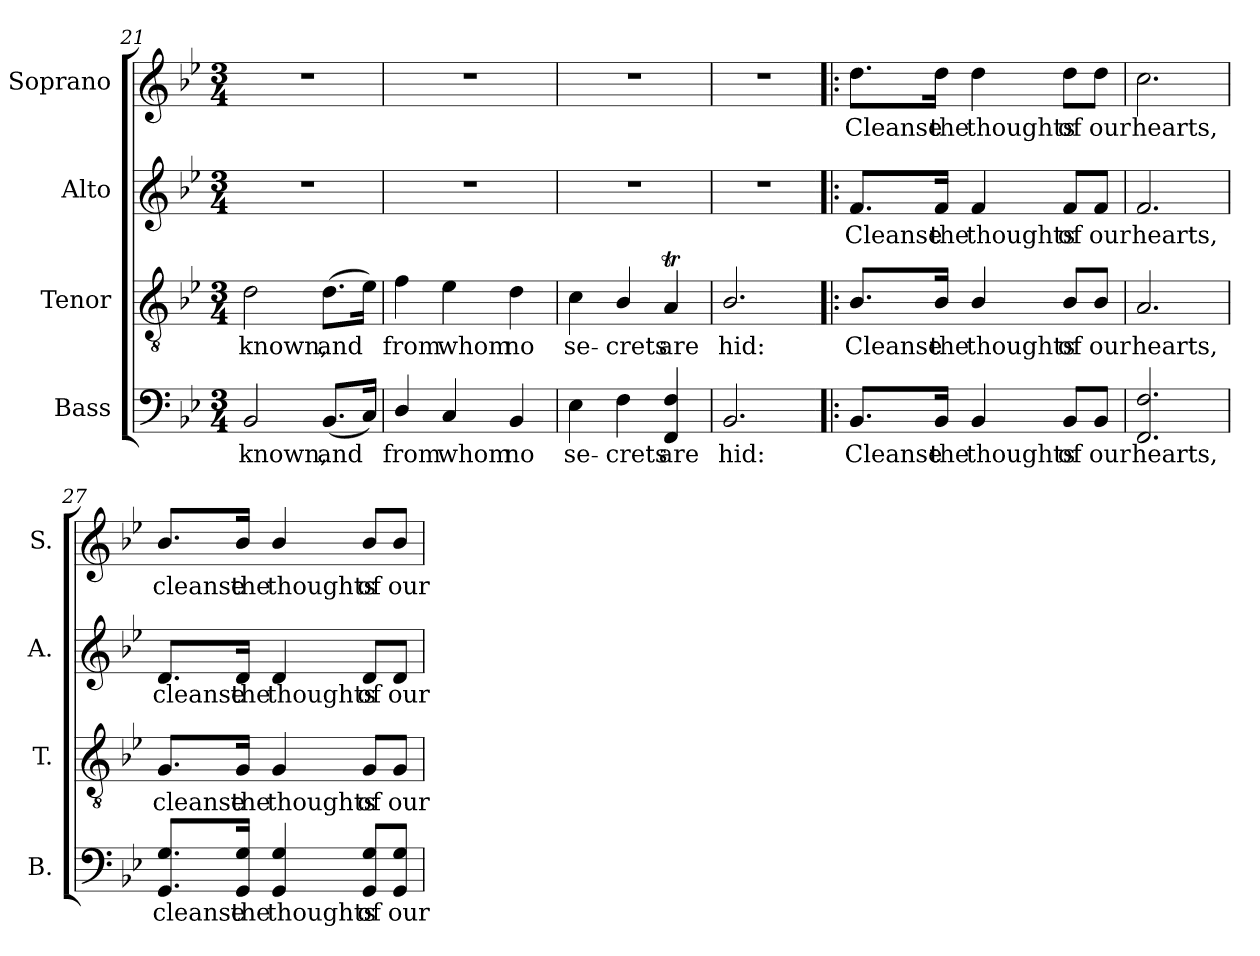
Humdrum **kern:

**kern	**text	**kern	**text	**kern	**text	**kern	**text
*part4	*part4	*part3	*part3	*part2	*part2	*part1	*part1
*staff4	*staff4	*staff3	*staff3	*staff2	*staff2	*staff1	*staff1
*I"Bass	*	*I"Tenor	*	*I"Alto	*	*I"Soprano	*
*I'B.	*	*I'T.	*	*I'A.	*	*I'S.	*
*clefF4	*	*clefGv2	*	*clefG2	*	*clefG2	*
*	*	*ITrd7c12	*	*	*	*	*
*k[b-e-]	*	*k[b-e-]	*	*k[b-e-]	*	*k[b-e-]	*
*B-:	*	*B-:	*	*B-:	*	*B-:	*
*M3/4	*	*M3/4	*	*M3/4	*	*M3/4	*
=21	=21	=21	=21	=21	=21	=21	=21
!	!LO:LY:b:color=#000000	!	!	!	!	!	!
!	!	!	!LO:LY:b:color=#000000	!LO:N:vis=1	!	!LO:N:vis=1	!
2BB-i/	known,	2Di\	known,	2.r	.	2.r	.
!	!LO:LY:b:color=#000000	!	!	!	!	!	!
!	!	!	!LO:LY:b:color=#000000	!	!	!	!
(8.BB-i/L	and	(8.Di\L	and	.	.	.	.
16Ci/Jk)	.	16E-i\Jk)	.	.	.	.	.
=22	=22	=22	=22	=22	=22	=22	=22
!	!LO:LY:b:color=#000000	!	!	!	!	!	!
!	!	!	!LO:LY:b:color=#000000	!LO:N:vis=1	!	!LO:N:vis=1	!
4Di/	from	4Fi\	from	2.r	.	2.r	.
!	!LO:LY:b:color=#000000	!	!	!	!	!	!
!	!	!	!LO:LY:b:color=#000000	!	!	!	!
4Ci/	whom	4E-i\	whom	.	.	.	.
!	!LO:LY:b:color=#000000	!	!	!	!	!	!
!	!	!	!LO:LY:b:color=#000000	!	!	!	!
4BB-i/	no	4Di\	no	.	.	.	.
=23	=23	=23	=23	=23	=23	=23	=23
!	!LO:LY:b:color=#000000	!	!	!	!	!	!
!	!	!	!LO:LY:b:color=#000000	!LO:N:vis=1	!	!LO:N:vis=1	!
4E-i\	se-	4Ci\	se-	2.r	.	2.r	.
!	!LO:LY:b:color=#000000	!	!	!	!	!	!
!	!	!	!LO:LY:b:color=#000000	!	!	!	!
4Fi\	-crets	4BB-i/	-crets	.	.	.	.
!	!LO:LY:b:color=#000000	!	!	!	!	!	!
!	!	!	!LO:LY:b:color=#000000	!	!	!	!
4FFi/ 4Fi	are	4AAti/	are	.	.	.	.
=24	=24	=24	=24	=24	=24	=24	=24
!	!LO:LY:b:color=#000000	!	!	!	!	!	!
!	!	!	!LO:LY:b:color=#000000	!LO:N:vis=1	!	!LO:N:vis=1	!
2.BB-i/	hid:	2.BB-i/	hid:	2.r	.	2.r	.
!!LO:LB:g=z
=25!|:	=25!|:	=25!|:	=25!|:	=25!|:	=25!|:	=25!|:	=25!|:
!	!LO:LY:b:color=#000000	!	!	!	!	!	!
!	!	!	!LO:LY:b:color=#000000	!	!	!	!
!	!	!	!	!	!LO:LY:b:color=#000000	!	!
!	!	!	!	!	!	!	!LO:LY:b:color=#000000
8.BB-i/L	Cleanse	8.BB-i/L	Cleanse	8.fi/L	Cleanse	8.ddi\L	Cleanse
!	!LO:LY:b:color=#000000	!	!	!	!	!	!
!	!	!	!LO:LY:b:color=#000000	!	!	!	!
!	!	!	!	!	!LO:LY:b:color=#000000	!	!
!	!	!	!	!	!	!	!LO:LY:b:color=#000000
16BB-i/Jk	the	16BB-i/Jk	the	16fi/Jk	the	16ddi\Jk	the
!	!LO:LY:b:color=#000000	!	!	!	!	!	!
!	!	!	!LO:LY:b:color=#000000	!	!	!	!
!	!	!	!	!	!LO:LY:b:color=#000000	!	!
!	!	!	!	!	!	!	!LO:LY:b:color=#000000
4BB-i/	thoughts	4BB-i/	thoughts	4fi/	thoughts	4ddi\	thoughts
!	!LO:LY:b:color=#000000	!	!	!	!	!	!
!	!	!	!LO:LY:b:color=#000000	!	!	!	!
!	!	!	!	!	!LO:LY:b:color=#000000	!	!
!	!	!	!	!	!	!	!LO:LY:b:color=#000000
8BB-i/L	of	8BB-i/L	of	8fi/L	of	8ddi\L	of
!	!LO:LY:b:color=#000000	!	!	!	!	!	!
!	!	!	!LO:LY:b:color=#000000	!	!	!	!
!	!	!	!	!	!LO:LY:b:color=#000000	!	!
!	!	!	!	!	!	!	!LO:LY:b:color=#000000
8BB-i/J	our	8BB-i/J	our	8fi/J	our	8ddi\J	our
=26	=26	=26	=26	=26	=26	=26	=26
!	!LO:LY:b:color=#000000	!	!	!	!	!	!
!	!	!	!LO:LY:b:color=#000000	!	!	!	!
!	!	!	!	!	!LO:LY:b:color=#000000	!	!
!	!	!	!	!	!	!	!LO:LY:b:color=#000000
2.FFi/ 2.Fi	hearts,	2.AAi/	hearts,	2.fi/	hearts,	2.cci\	hearts,
=27	=27	=27	=27	=27	=27	=27	=27
!	!LO:LY:b:color=#000000	!	!	!	!	!	!
!	!	!	!LO:LY:b:color=#000000	!	!	!	!
!	!	!	!	!	!LO:LY:b:color=#000000	!	!
!	!	!	!	!	!	!	!LO:LY:b:color=#000000
8.GGi/ 8.Gi/L	cleanse	8.GGi/L	cleanse	8.di/L	cleanse	8.b-i/L	cleanse
!	!LO:LY:b:color=#000000	!	!	!	!	!	!
!	!	!	!LO:LY:b:color=#000000	!	!	!	!
!	!	!	!	!	!LO:LY:b:color=#000000	!	!
!	!	!	!	!	!	!	!LO:LY:b:color=#000000
16GGi/ 16Gi/Jk	the	16GGi/Jk	the	16di/Jk	the	16b-i/Jk	the
!	!LO:LY:b:color=#000000	!	!	!	!	!	!
!	!	!	!LO:LY:b:color=#000000	!	!	!	!
!	!	!	!	!	!LO:LY:b:color=#000000	!	!
!	!	!	!	!	!	!	!LO:LY:b:color=#000000
4GGi/ 4Gi	thoughts	4GGi/	thoughts	4di/	thoughts	4b-i/	thoughts
!	!LO:LY:b:color=#000000	!	!	!	!	!	!
!	!	!	!LO:LY:b:color=#000000	!	!	!	!
!	!	!	!	!	!LO:LY:b:color=#000000	!	!
!	!	!	!	!	!	!	!LO:LY:b:color=#000000
8GGi/ 8Gi/L	of	8GGi/L	of	8di/L	of	8b-i/L	of
!	!LO:LY:b:color=#000000	!	!	!	!	!	!
!	!	!	!LO:LY:b:color=#000000	!	!	!	!
!	!	!	!	!	!LO:LY:b:color=#000000	!	!
!	!	!	!	!	!	!	!LO:LY:b:color=#000000
8GGi/ 8Gi/J	our	8GGi/J	our	8di/J	our	8b-i/J	our
=	=	=	=	=	=	=	=
*-	*-	*-	*-	*-	*-	*-	*-
